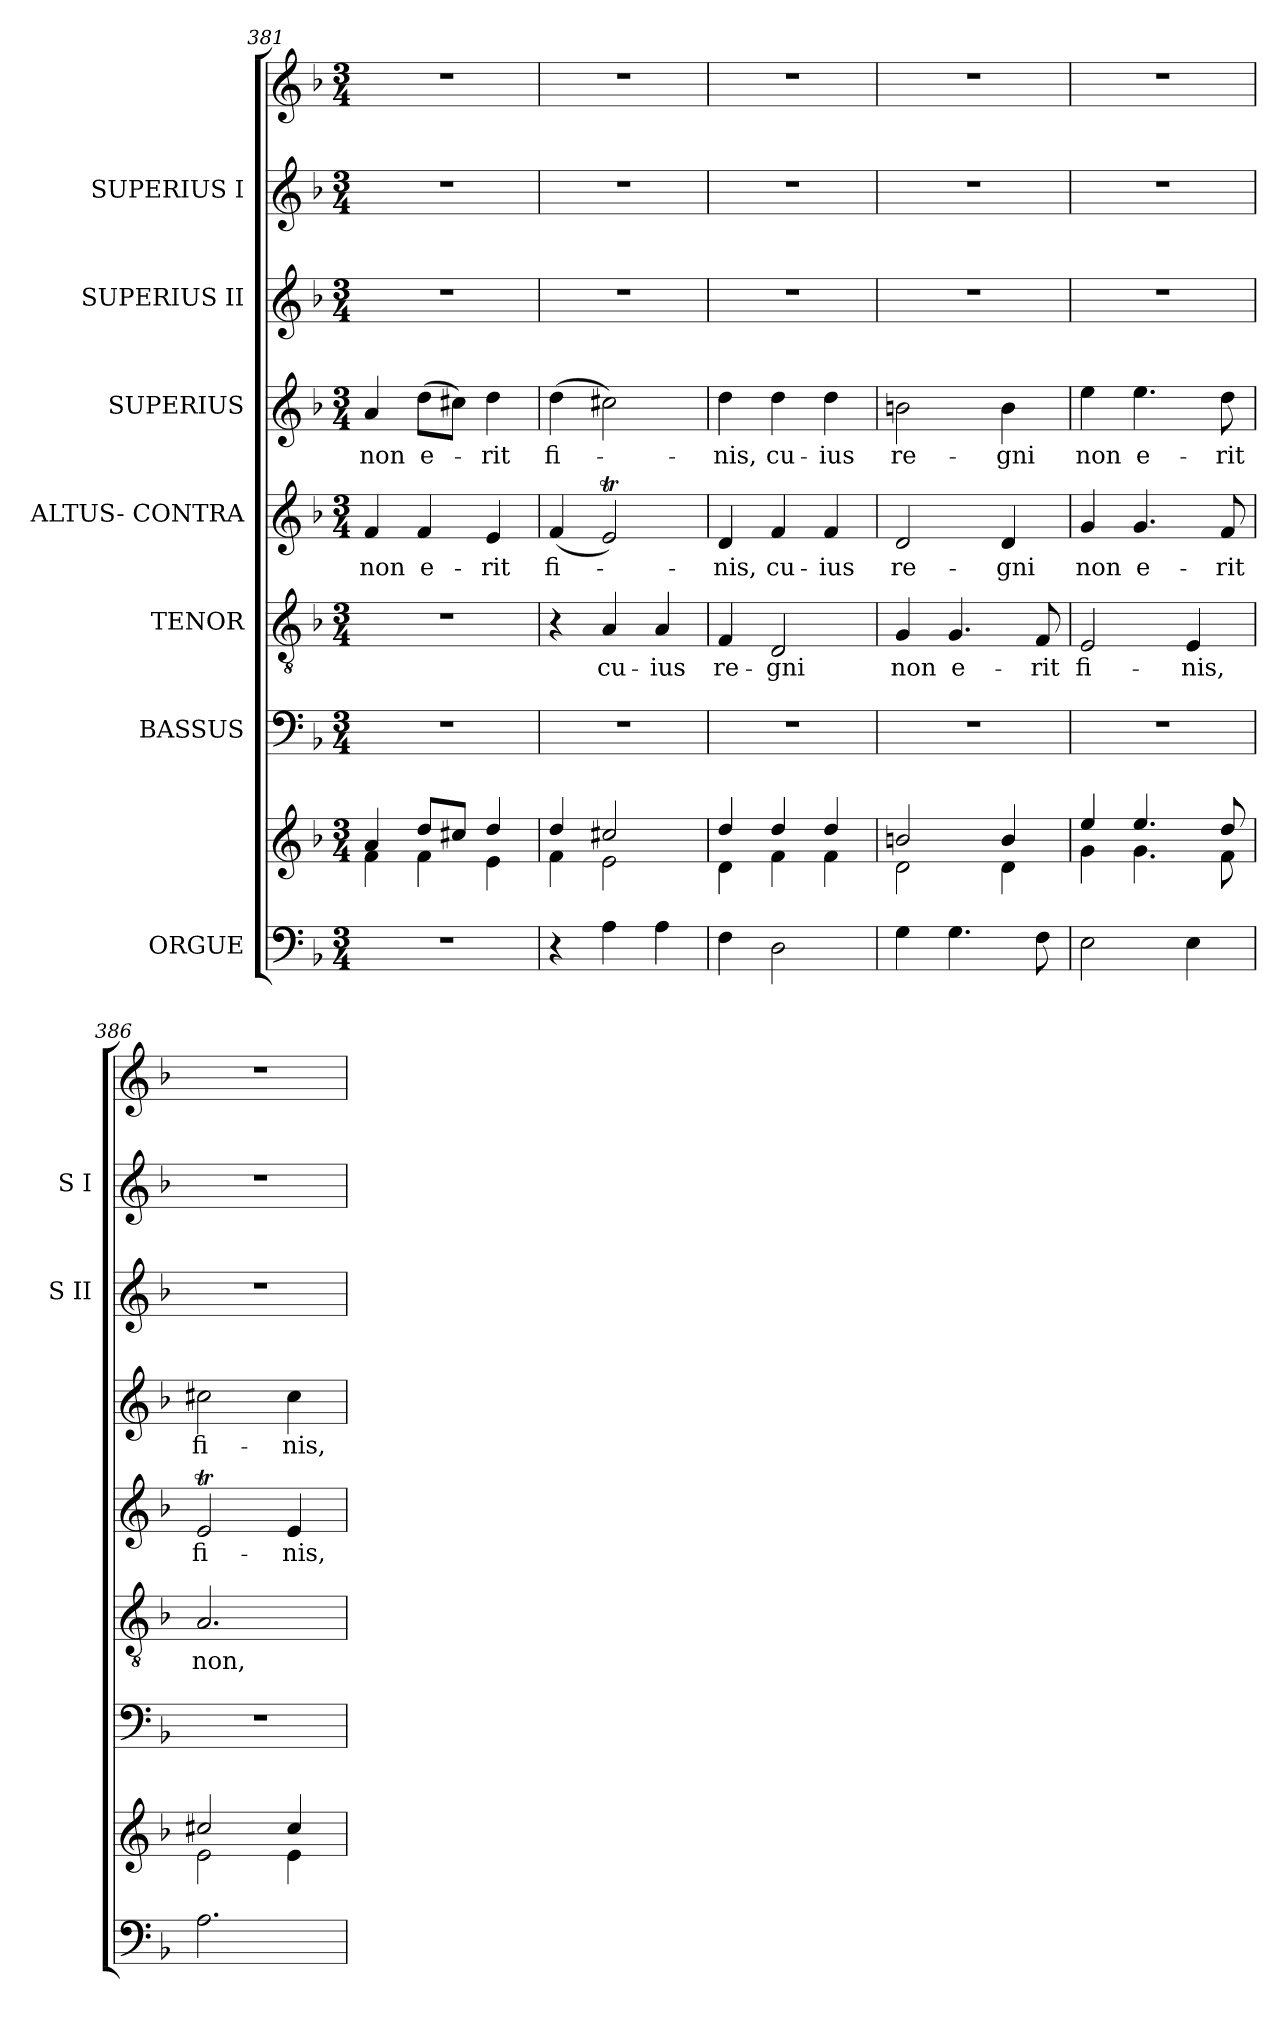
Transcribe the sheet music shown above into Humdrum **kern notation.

**kern	**kern	**kern	**kern	**text	**kern	**text	**kern	**text	**kern	**kern	**kern
*part8	*part8	*part7	*part6	*part6	*part5	*part5	*part4	*part4	*part3	*part2	*part1
*staff9	*staff8	*staff7	*staff6	*staff6	*staff5	*staff5	*staff4	*staff4	*staff3	*staff2	*staff1
*I"ORGUE	*	*I"BASSUS	*I"TENOR	*	*I"ALTUS- CONTRA	*	*I"SUPERIUS	*	*I"SUPERIUS II	*I"SUPERIUS I	*
*	*	*	*	*	*	*	*	*	*I'S II	*I'S I	*
*clefF4	*clefG2	*clefF4	*clefGv2	*	*clefG2	*	*clefG2	*	*clefG2	*clefG2	*clefG2
*k[b-]	*k[b-]	*k[b-]	*k[b-]	*	*k[b-]	*	*k[b-]	*	*k[b-]	*k[b-]	*k[b-]
*d:	*d:	*d:	*d:	*	*d:	*	*d:	*	*d:	*d:	*d:
*M3/4	*M3/4	*M3/4	*M3/4	*	*M3/4	*	*M3/4	*	*M3/4	*M3/4	*M3/4
=381	=381	=381	=381	=381	=381	=381	=381	=381	=381	=381	=381
*	*^	*	*	*	*	*	*	*	*	*	*
!	!	!	!	!	!	!	!LO:LY:b	!	!LO:LY:b	!	!	!
2.r	4a/	4f\	2.r	2.r	.	4f/	non	4a/	non	2.r	2.r	2.r
!	!	!	!	!	!	!	!LO:LY:b	!	!LO:LY:b	!	!	!
.	8dd/L	4f\	.	.	.	4f/	e-	(>8dd\L	e-	.	.	.
.	8cc#X/J	.	.	.	.	.	.	8cc#X\J)	.	.	.	.
!	!	!	!	!	!	!	!LO:LY:b	!	!LO:LY:b	!	!	!
.	4dd/	4e\	.	.	.	4e/	-rit	4dd\	-rit	.	.	.
=382	=382	=382	=382	=382	=382	=382	=382	=382	=382	=382	=382	=382
!	!	!	!	!	!	!	!LO:LY:b	!	!LO:LY:b	!	!	!
4r	4dd/	4f\	2.r	4r	.	(<4f/	fi-	(>4dd\	fi-	2.r	2.r	2.r
!	!	!	!	!	!LO:LY:b	!	!	!	!	!	!	!
4A\	2cc#X/	2e\	.	4A/	cu-	2et/)	.	2cc#X\)	.	.	.	.
!	!	!	!	!	!LO:LY:b	!	!	!	!	!	!	!
4A\	.	.	.	4A/	-ius	.	.	.	.	.	.	.
=383	=383	=383	=383	=383	=383	=383	=383	=383	=383	=383	=383	=383
!	!	!	!	!	!LO:LY:b	!	!LO:LY:b	!	!LO:LY:b	!	!	!
4F\	4dd/	4d\	2.r	4F/	re-	4d/	-nis,	4dd\	-nis,	2.r	2.r	2.r
!	!	!	!	!	!LO:LY:b	!	!LO:LY:b	!	!LO:LY:b	!	!	!
2D\	4dd/	4f\	.	2D/	-gni	4f/	cu-	4dd\	cu-	.	.	.
!	!	!	!	!	!	!	!LO:LY:b	!	!LO:LY:b	!	!	!
.	4dd/	4f\	.	.	.	4f/	-ius	4dd\	-ius	.	.	.
=384	=384	=384	=384	=384	=384	=384	=384	=384	=384	=384	=384	=384
!	!	!	!	!	!LO:LY:b	!	!LO:LY:b	!	!LO:LY:b	!	!	!
4G\	2bn/	2d\	2.r	4G/	non	2d/	re-	2bn\	re-	2.r	2.r	2.r
!	!	!	!	!	!LO:LY:b	!	!	!	!	!	!	!
4.G\	.	.	.	4.G/	e-	.	.	.	.	.	.	.
!	!	!	!	!	!	!	!LO:LY:b	!	!LO:LY:b	!	!	!
.	4b/	4d\	.	.	.	4d/	-gni	4b\	-gni	.	.	.
!	!	!	!	!	!LO:LY:b	!	!	!	!	!	!	!
8F\	.	.	.	8F/	-rit	.	.	.	.	.	.	.
!!LO:LB:g=z
=385	=385	=385	=385	=385	=385	=385	=385	=385	=385	=385	=385	=385
!	!	!	!	!	!LO:LY:b	!	!LO:LY:b	!	!LO:LY:b	!	!	!
2E\	4ee/	4g\	2.r	2E/	fi-	4g/	non	4ee\	non	2.r	2.r	2.r
!	!	!	!	!	!	!	!LO:LY:b	!	!LO:LY:b	!	!	!
.	4.ee/	4.g\	.	.	.	4.g/	e-	4.ee\	e-	.	.	.
!	!	!	!	!	!LO:LY:b	!	!	!	!	!	!	!
4E\	.	.	.	4E/	-nis,	.	.	.	.	.	.	.
!	!	!	!	!	!	!	!LO:LY:b	!	!LO:LY:b	!	!	!
.	8dd/	8f\	.	.	.	8f/	-rit	8dd\	-rit	.	.	.
=386	=386	=386	=386	=386	=386	=386	=386	=386	=386	=386	=386	=386
!	!	!	!	!	!LO:LY:b	!	!LO:LY:b	!	!LO:LY:b	!	!	!
2.A\	2cc#X/	2e\	2.r	2.A/	non,	2et/	fi-	2cc#X\	fi-	2.r	2.r	2.r
!	!	!	!	!	!	!	!LO:LY:b	!	!LO:LY:b	!	!	!
.	4cc#/	4e\	.	.	.	4e/	-nis,	4cc#\	-nis,	.	.	.
*	*v	*v	*	*	*	*	*	*	*	*	*	*
=	=	=	=	=	=	=	=	=	=	=	=
*-	*-	*-	*-	*-	*-	*-	*-	*-	*-	*-	*-
